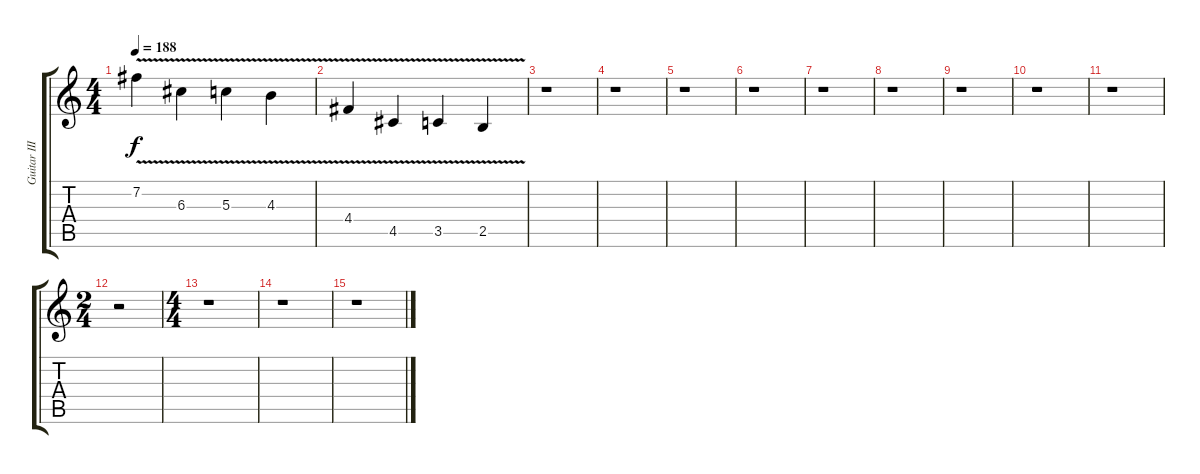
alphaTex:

\track ("Guitar III - Lead Guitar" "Guitar III") {instrument distortionguitar}
\staff {score tabs}
\tuning (E4 B3 G3 D3 A2 E2) {hide}
\ts (4 4)
\tempo 188
\clef g2
\ks c
7.2{v}.4{dy f} 6.3{v}.4 5.3{v}.4 4.3{v}.4 |
4.4{v}.4 4.5{v}.4 3.5{v}.4 2.5{v}.4 |
r.1 |
r.1 |
r.1 |
r.1 |
r.1 |
r.1 |
r.1 |
r.1 |
r.1 |
\ts (2 4)
r.2 |
\ts (4 4)
r.1 |
r.1 |
r.1
